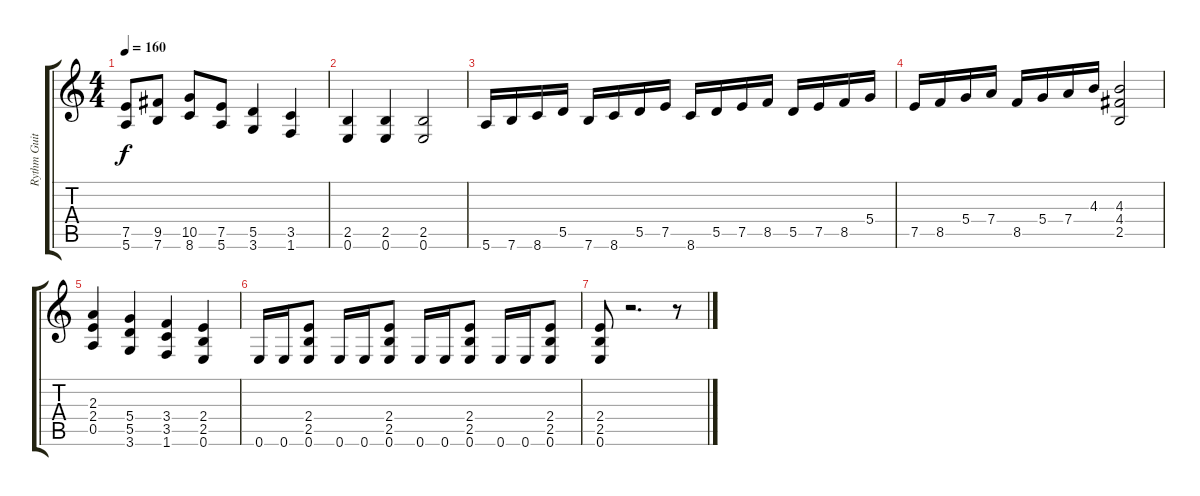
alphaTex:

\track ("Rythm Guitar" "Rythm Guit") {instrument distortionguitar}
\staff {score tabs}
\tuning (E4 B3 G3 D3 A2 E2) {hide}
\ts (4 4)
\tempo 160
\clef g2
\ks c
(7.5 5.6).8{dy f} (9.5 7.6).8 (10.5 8.6).8 (7.5 5.6).8 (5.5 3.6).4 (3.5 1.6).4 |
(2.5 0.6).4 (2.5 0.6).4 (2.5 0.6).2 |
5.6.16 7.6.16 8.6.16 5.5.16 7.6.16 8.6.16 5.5.16 7.5.16 8.6.16 5.5.16 7.5.16 8.5.16 5.5.16 7.5.16 8.5.16 5.4.16 |
7.5.16 8.5.16 5.4.16 7.4.16 8.5.16 5.4.16 7.4.16 4.3.16 (4.3 4.4 2.5).2 |
(2.3 2.4 0.5).4 (5.4 5.5 3.6).4 (3.4 3.5 1.6).4 (2.4 2.5 0.6).4 |
0.6.16 0.6.16 (2.4 2.5 0.6).8 0.6.16 0.6.16 (2.4 2.5 0.6).8 0.6.16 0.6.16 (2.4 2.5 0.6).8 0.6.16 0.6.16 (2.4 2.5 0.6).8 |
(2.4 2.5 0.6).8 r.2{d} r.8
